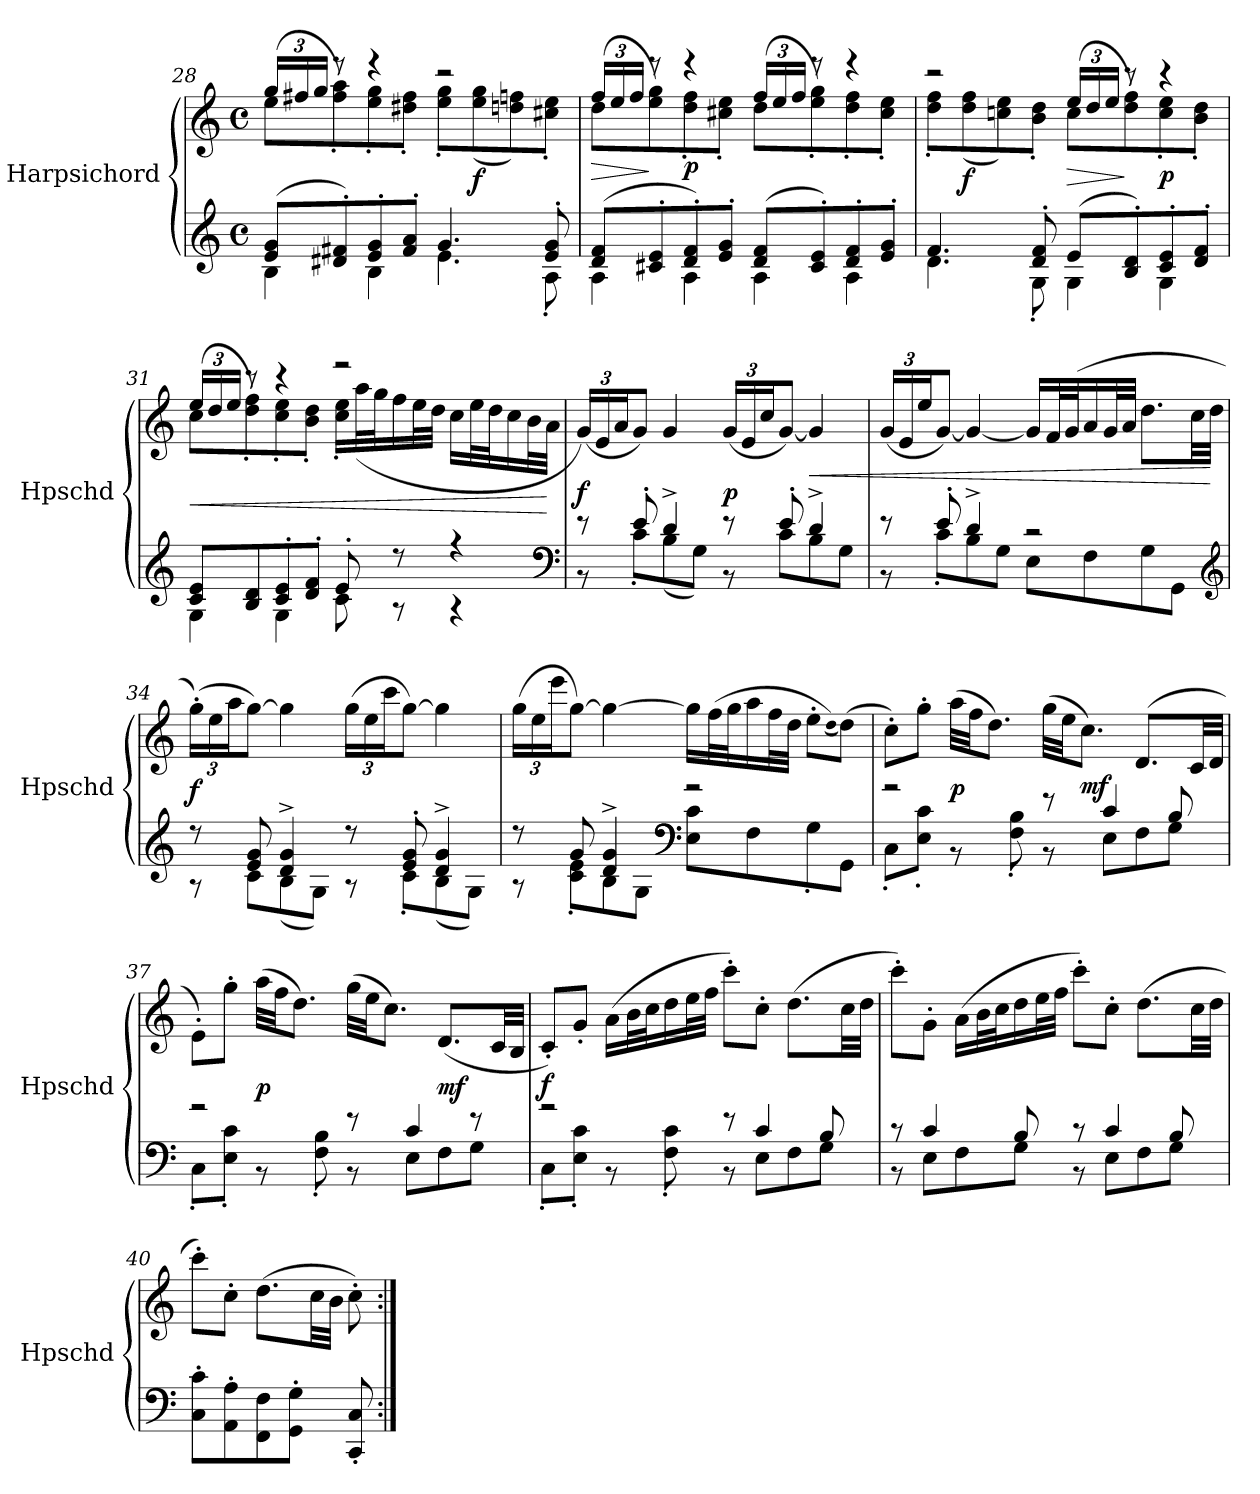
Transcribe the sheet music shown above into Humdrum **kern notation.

**kern	**kern	**dynam
*part1	*part1	*part1
*staff2	*staff1	*staff1/2
*I"Harpsichord	*	*
*I'Hpschd	*	*
*clefG2	*clefG2	*
*k[]	*k[]	*
*C:	*C:	*
*M4/4	*M4/4	*
*met(c)	*met(c)	*
=28	=28	=28
*^	*^	*
(8e/ 8g/L	4B\	(24gg/LL	8ee\L	.
.	.	24ff#X/	.	.
.	.	24gg/JJ	.	.
8d#X'/ 8f#X'/)	.	8r	8ff#'\ 8aa'\)	.
8e'/ 8g'/	4B\	4r	8ee'\ 8gg'\	.
8f#'/ 8a'/J	.	.	8dd#X'\ 8ff#'\J	.
4.g/	4.e\	2r	8ee'\ 8gg'\L	.
.	.	.	(8ee\ 8gg\	f
.	.	.	8ddn\ 8ffn\)	.
8e'/ 8g'/	8A'\	.	8cc#X'\ 8ee'\J	.
=29	=29	=29	=29	=29
(8d/ 8f/L	4A\	(24ff/LL	8dd\L	>
.	.	24ee/	.	.
.	.	24ff/JJ	.	.
8c#X'/ 8e'/	.	8r	8ee\ 8gg\)	]
8d'/ 8f'/)	4A\	4r	8dd'\ 8ff'\	p
8e'/ 8g'/J	.	.	8cc#X'\ 8ee'\J	.
(8d/ 8f/L	4A\	(24ff/LL	8dd\L	.
.	.	24ee/	.	.
.	.	24ff/JJ	.	.
8c#'/ 8e'/)	.	8r	8ee'\ 8gg'\)	.
8d'/ 8f'/	4A\	4r	8dd'\ 8ff'\	.
8e'/ 8g'/J	.	.	8cc#'\ 8ee'\J	.
=30	=30	=30	=30	=30
4.f/	4.d\	2r	8dd'\ 8ff'\L	.
.	.	.	(8dd\ 8ff\	f
.	.	.	8ccn\ 8ee\)	.
8d'/ 8f'/	8G'\	.	8b'\ 8dd'\J	.
(8e/L	4G\	(24ee/LL	8cc\L	>
.	.	24dd/	.	.
.	.	24ee/JJ	.	.
8B'/ 8d'/)	.	8r	8dd\ 8ff\)	]
8c'/ 8e'/	4G\	4r	8cc'\ 8ee'\	p
8d'/ 8f'/J	.	.	8b'\ 8dd'\J	.
=31	=31	=31	=31	=31
8c/ 8e/L	4G\	(24ee/LL	8cc\L	<
.	.	24dd/	.	.
.	.	24ee/JJ	.	.
8B/ 8d/	.	8r	8dd'\ 8ff'\)	.
8c'/ 8e'/	4G\	4r	8cc'\ 8ee'\	.
8d'/ 8f'/J	.	.	8b'\ 8dd'\J	.
8e'/	8c\	2r	16cc'\ 16ee'\LL	.
.	.	.	(32aa\L	.
.	.	.	32gg\J	.
8r	8r	.	16ff\	.
.	.	.	32ee\L	.
.	.	.	32dd\JJJ	.
4r	4r	.	16cc\LL	.
.	.	.	32ee\L	.
.	.	.	32dd\J	.
.	.	.	16cc\	.
.	.	.	32b\L	.
.	.	.	32a\JJJ	[
*	*	*v	*v	*
*clefF4	*	*	*
=32	=32	=32	=32
8r	8r	(24g/LL)	f
.	.	24e/	.
.	.	24a/J	.
8e'/	8c'\L	8g/J)	.
4d^/	(8B\	4g/	.
.	8G\J)	.	.
8r	8r	(24g/LL	p
.	.	24e/	.
.	.	24cc/J	.
8e'/	8c\L	[8g/J)	.
4d^/	8B\	4g/]	<
.	8G\J	.	.
=33	=33	=33	=33
8r	8r	(24g/LL	.
.	.	24e/	.
.	.	24ee/J	.
8e'/	8c'\L	[8g/J)	.
4d^/	8B\	4g/_	.
.	8G\J	.	.
2r	8E\L	16g/LL]	.
.	.	32f/L	.
.	.	(32g/J	.
.	8F\	16a/	.
.	.	32g/L	.
.	.	32a/JJJ	.
.	8G\	8.dd\L	.
.	8GG\J	.	.
.	.	32cc\LL	.
.	.	32dd\JJJ	[
*clefG2	*	*	*
=34	=34	=34	=34
8r	8r	(24gg'\LL)	f
.	.	24ee\	.
.	.	24aa\J	.
8e/ 8g/	8c\L	[8gg\J)	.
4d^/ 4g^/	(8B\	4gg\]	.
.	8G\J)	.	.
8r	8r	(24gg\LL	.
.	.	24ee\	.
.	.	24ccc\J	.
8e'/ 8g'/	8c'\L	[8gg\J)	.
4d^/ 4g^/	(8B\	4gg\]	.
.	8G\J)	.	.
=35	=35	=35	=35
8r	8r	(24gg\LL	.
.	.	24ee\	.
.	.	24eee\J	.
8g/	8c'\ 8e'\L	[8gg\J)	.
4d^/ 4g^/	8B\	4gg\_	.
.	8G\J	.	.
*clefF4	*	*	*
2r	8E\ 8c\L	16gg\LL]	.
.	.	(32ff\L	.
.	.	32gg\J	.
.	8F\	16aa\	.
.	.	32ff\L	.
.	.	32dd\JJJ	.
.	8G'\	8ee'\L	.
.	.	(qdd)	.
.	8GG\J	(8dd\J)	.
=36	=36	=36	=36
2r	8C'\L	8cc'\L)	.
.	8E'\ 8c'\J	8gg'\J	.
.	8r	(32aa\LLL	p
.	.	32ff\JJ	.
.	.	8.dd\J)	.
.	8F'\ 8B'\	.	.
8r	8r	(32gg\LLL	.
.	.	32ee\JJ	.
.	.	8.cc\J)	mf
4c/	8E\L	.	.
.	8F\	(8.d/L	.
8B/	8G\J	.	.
.	.	32c/LL	.
.	.	32d/JJJ	.
=37	=37	=37	=37
2r	8C'\L	8e'\L)	.
.	8E'\ 8c'\J	8gg'\J	.
.	8r	(32aa\LLL	p
.	.	32ff\JJ	.
.	.	8.dd\J)	.
.	8F'\ 8B'\	.	.
8r	8r	(32gg\LLL	.
.	.	32ee\JJ	.
.	.	8.cc\J)	.
4c/	8E\L	.	.
.	8F\	(8.d/L	mf
8r	8G\J	.	.
.	.	32c/LL	.
.	.	32B/JJJ	.
=38	=38	=38	=38
2r	8C'\L	8c'/L)	f
.	8E'\ 8c'\J	8g'/J	.
.	8r	(16a\LL	.
.	.	32b\L	.
.	.	32cc\J	.
.	8F'\ 8c'\	16dd\	.
.	.	32ee\L	.
.	.	32ff\JJJ	.
8r	8r	8ccc'\L)	.
4c/	8E\L	8cc'\J	.
.	8F\	(8.dd\L	.
8B/	8G\J	.	.
.	.	32cc\LL	.
.	.	32dd\JJJ	.
=39	=39	=39	=39
8r	8r	8ccc'\L)	.
4c/	8E\L	8g'\J	.
.	8F\	(16a\LL	.
.	.	32b\L	.
.	.	32cc\J	.
8B/	8G\J	16dd\	.
.	.	32ee\L	.
.	.	32ff\JJJ	.
8r	8r	8ccc'\L)	.
4c/	8E\L	8cc'\J	.
.	8F\	(8.dd\L	.
8B/	8G\J	.	.
.	.	32cc\LL	.
.	.	32dd\JJJ	.
*v	*v	*	*
=40	=40	=40
8C'\ 8c'\L	8ccc'\L)	.
8AA'\ 8A'\	8cc'\J	.
8FF\ 8F\	(8.dd\L	.
8GG'\ 8G'\J	.	.
.	32cc\LL	.
.	32b\JJJ	.
8CC'/ 8C'/	8cc'\)	.
=:|!	=:|!	=:|!
*-	*-	*-
